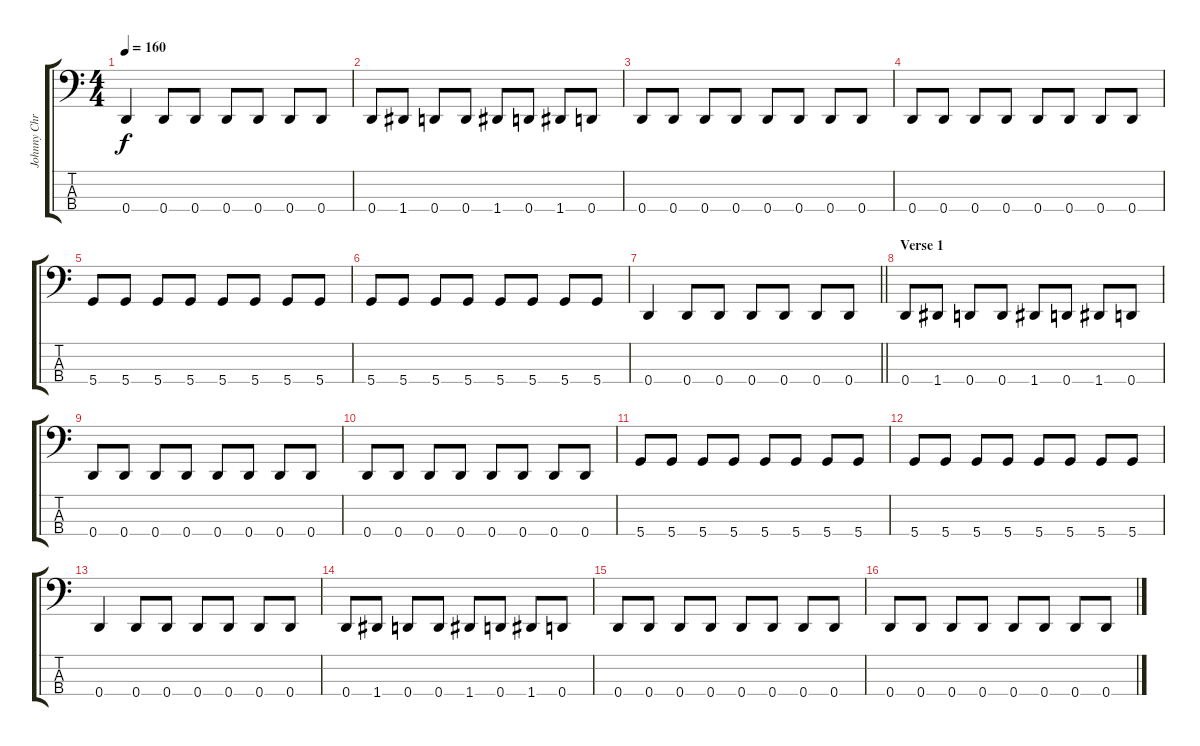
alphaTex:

\track ("Johnny Christ" "Johnny Chr") {instrument electricbasspick}
\staff {score tabs}
\tuning (G2 D2 A1 D1) {hide}
\ts (4 4)
\tempo 160
\clef f4
\ks c
0.4.4{dy f} 0.4.8 0.4.8 0.4.8 0.4.8 0.4.8 0.4.8 |
0.4.8 1.4.8 0.4.8 0.4.8 1.4.8 0.4.8 1.4.8 0.4.8 |
0.4.8 0.4.8 0.4.8 0.4.8 0.4.8 0.4.8 0.4.8 0.4.8 |
0.4.8 0.4.8 0.4.8 0.4.8 0.4.8 0.4.8 0.4.8 0.4.8 |
5.4.8 5.4.8 5.4.8 5.4.8 5.4.8 5.4.8 5.4.8 5.4.8 |
5.4.8 5.4.8 5.4.8 5.4.8 5.4.8 5.4.8 5.4.8 5.4.8 |
\barLineRight lightlight
0.4.4 0.4.8 0.4.8 0.4.8 0.4.8 0.4.8 0.4.8 |
\section ("" "Verse 1")
0.4.8 1.4.8 0.4.8 0.4.8 1.4.8 0.4.8 1.4.8 0.4.8 |
0.4.8 0.4.8 0.4.8 0.4.8 0.4.8 0.4.8 0.4.8 0.4.8 |
0.4.8 0.4.8 0.4.8 0.4.8 0.4.8 0.4.8 0.4.8 0.4.8 |
5.4.8 5.4.8 5.4.8 5.4.8 5.4.8 5.4.8 5.4.8 5.4.8 |
5.4.8 5.4.8 5.4.8 5.4.8 5.4.8 5.4.8 5.4.8 5.4.8 |
0.4.4 0.4.8 0.4.8 0.4.8 0.4.8 0.4.8 0.4.8 |
0.4.8 1.4.8 0.4.8 0.4.8 1.4.8 0.4.8 1.4.8 0.4.8 |
0.4.8 0.4.8 0.4.8 0.4.8 0.4.8 0.4.8 0.4.8 0.4.8 |
0.4.8 0.4.8 0.4.8 0.4.8 0.4.8 0.4.8 0.4.8 0.4.8
